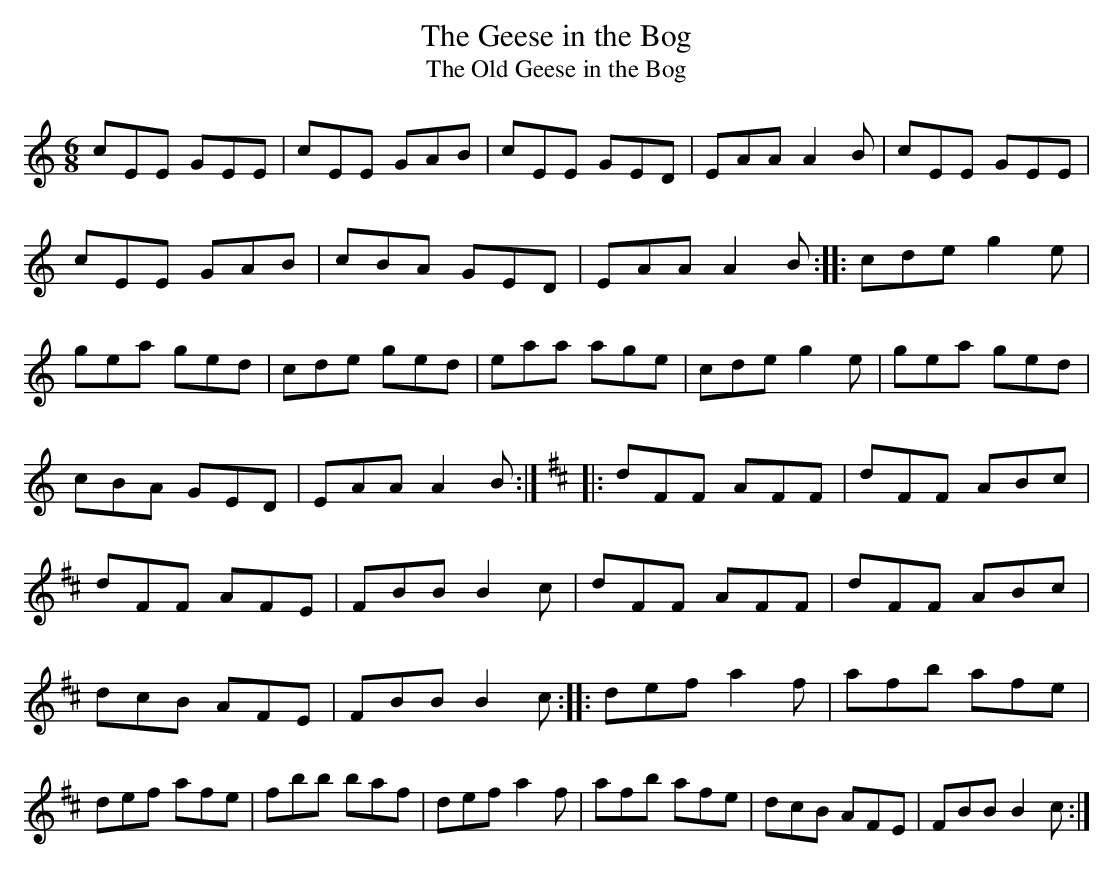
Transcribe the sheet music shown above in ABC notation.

X:1
T:Geese in the Bog, The
T:Old Geese in the Bog, The
M:6/8
K:C
cEE GEE|cEE GAB|cEE GED|EAA A2B|cEE GEE|cEE GAB|cBA GED|EAA A2B:|\
|:cde g2e|gea ged|cde ged|eaa age|cde g2e|gea ged|cBA GED|EAA A2B:|\
K:D
|:dFF AFF|dFF ABc|dFF AFE|FBB B2c|\
dFF AFF|dFF ABc|dcB AFE|FBB B2c:|\
|:def a2f|afb afe|def afe|fbb baf|\
def a2f|afb afe|dcB AFE|FBB B2c:|
